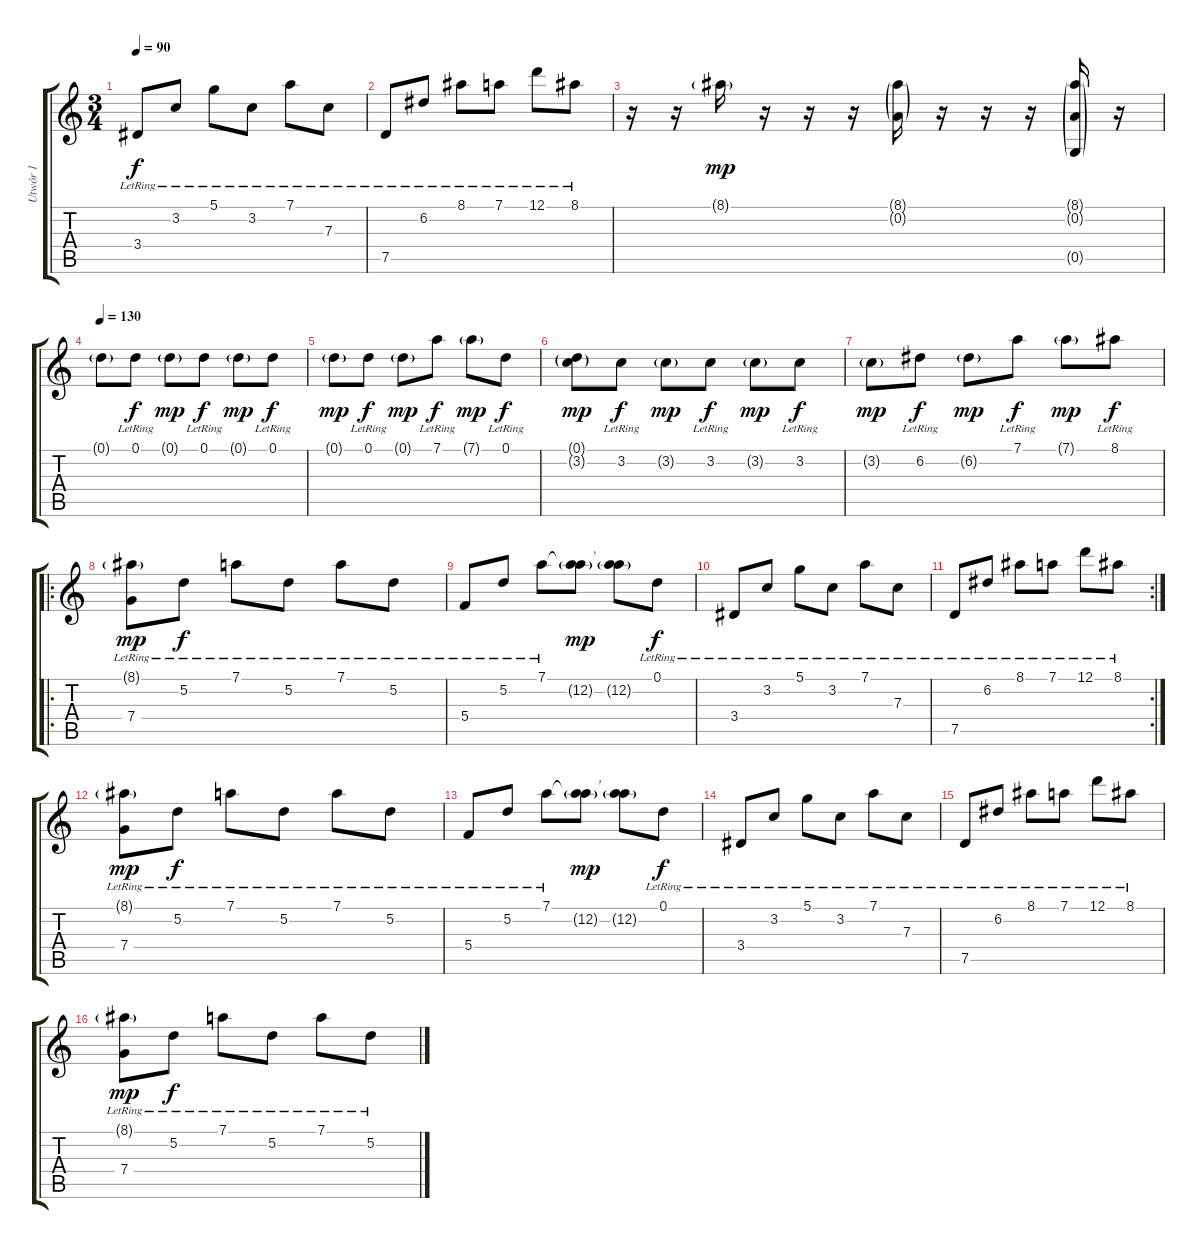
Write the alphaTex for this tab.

\track ("Utwór 1" "Utwór 1") {instrument electricguitarjazz}
\staff {score tabs}
\tuning (D4 A3 F3 C3 G2 D2) {hide}
\ts (3 4)
\tempo 90
\clef g2
\ks c
3.4{lr}.8{dy f} 3.2{lr}.8 5.1{lr}.8 3.2{lr}.8 7.1{lr}.8 7.3{lr}.8 |
7.5{lr}.8 6.2{lr}.8 8.1{lr}.8 7.1{lr}.8 12.1{lr}.8 8.1{lr}.8 |
r.16 r.16 8.1{g}.16{dy mp} r.16 r.16 r.16 (8.1{g} 0.2{g}).16 r.16 r.16 r.16 (8.1{g} 0.2{g} 0.5{g}).16 r.16 |
\tempo 130
0.1{g}.8 0.1{lr}.8{dy f} 0.1{g}.8{dy mp} 0.1{lr}.8{dy f} 0.1{g}.8{dy mp} 0.1{lr}.8{dy f} |
0.1{g}.8{dy mp} 0.1{lr}.8{dy f} 0.1{g}.8{dy mp} 7.1{lr}.8{dy f} 7.1{g}.8{dy mp} 0.1{lr}.8{dy f} |
(0.1{g} 3.2{g}).8{dy mp} 3.2{lr}.8{dy f} 3.2{g}.8{dy mp} 3.2{lr}.8{dy f} 3.2{g}.8{dy mp} 3.2{lr}.8{dy f} |
3.2{g}.8{dy mp} 6.2{lr}.8{dy f} 6.2{g}.8{dy mp} 7.1{lr}.8{dy f} 7.1{g}.8{dy mp} 8.1{lr}.8{dy f} |
\ro
(8.1{g} 7.4{lr}).8{dy mp} 5.2{lr}.8{dy f} 7.1{lr}.8 5.2{lr}.8 7.1{lr}.8 5.2{lr}.8 |
5.4{lr}.8 5.2{lr}.8 7.1{lr}.8 (7.1{t} 12.2{g}).8{dy mp} (7.1{t} 12.2{g}).8 0.1{lr}.8{dy f} |
3.4{lr}.8 3.2{lr}.8 5.1{lr}.8 3.2{lr}.8 7.1{lr}.8 7.3{lr}.8 |
\rc 2
7.5{lr}.8 6.2{lr}.8 8.1{lr}.8 7.1{lr}.8 12.1{lr}.8 8.1{lr}.8 |
(8.1{g} 7.4{lr}).8{dy mp} 5.2{lr}.8{dy f} 7.1{lr}.8 5.2{lr}.8 7.1{lr}.8 5.2{lr}.8 |
5.4{lr}.8 5.2{lr}.8 7.1{lr}.8 (7.1{t} 12.2{g}).8{dy mp} (7.1{t} 12.2{g}).8 0.1{lr}.8{dy f} |
3.4{lr}.8 3.2{lr}.8 5.1{lr}.8 3.2{lr}.8 7.1{lr}.8 7.3{lr}.8 |
7.5{lr}.8 6.2{lr}.8 8.1{lr}.8 7.1{lr}.8 12.1{lr}.8 8.1{lr}.8 |
(8.1{g} 7.4{lr}).8{dy mp} 5.2{lr}.8{dy f} 7.1{lr}.8 5.2{lr}.8 7.1{lr}.8 5.2{lr}.8
